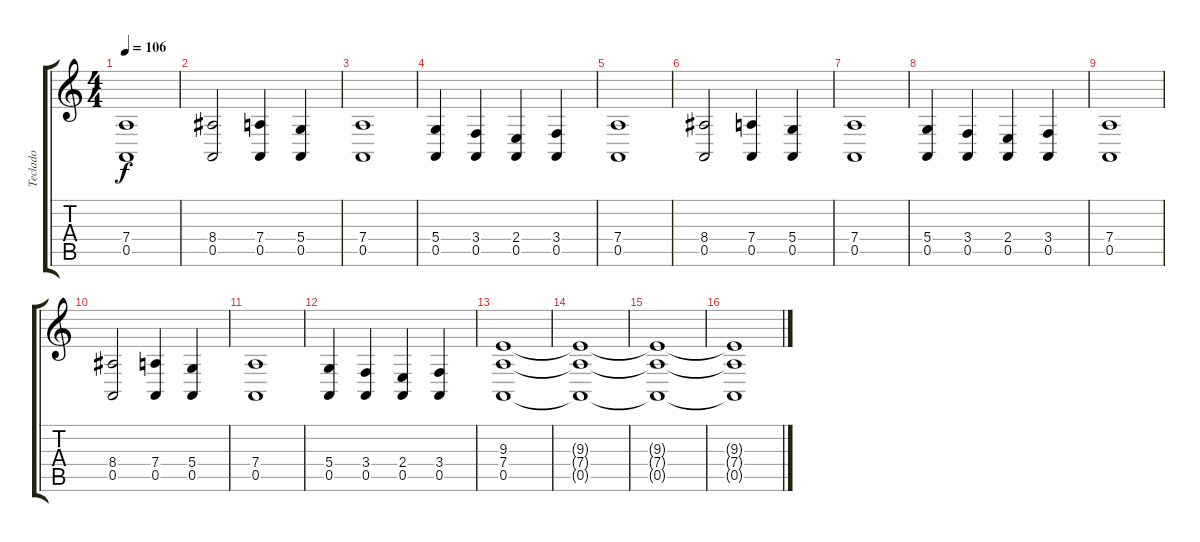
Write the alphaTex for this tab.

\track ("Teclado" "Teclado") {instrument stringensemble1}
\staff {score tabs}
\tuning (E4 B3 G3 D3 A2 E2) {hide}
\ts (4 4)
\tempo 106
\clef g2
\ks c
(7.4 0.5).1{dy f} |
(8.4 0.5).2 (7.4 0.5).4 (5.4 0.5).4 |
(7.4 0.5).1 |
(5.4 0.5).4 (3.4 0.5).4 (2.4 0.5).4 (3.4 0.5).4 |
(7.4 0.5).1 |
(8.4 0.5).2 (7.4 0.5).4 (5.4 0.5).4 |
(7.4 0.5).1 |
(5.4 0.5).4 (3.4 0.5).4 (2.4 0.5).4 (3.4 0.5).4 |
(7.4 0.5).1 |
(8.4 0.5).2 (7.4 0.5).4 (5.4 0.5).4 |
(7.4 0.5).1 |
(5.4 0.5).4 (3.4 0.5).4 (2.4 0.5).4 (3.4 0.5).4 |
(9.3 7.4 0.5).1{volume 0} |
(9.3{t} 7.4{t} 0.5{t}).1 |
(9.3{t} 7.4{t} 0.5{t}).1 |
(9.3{t} 7.4{t} 0.5{t}).1
